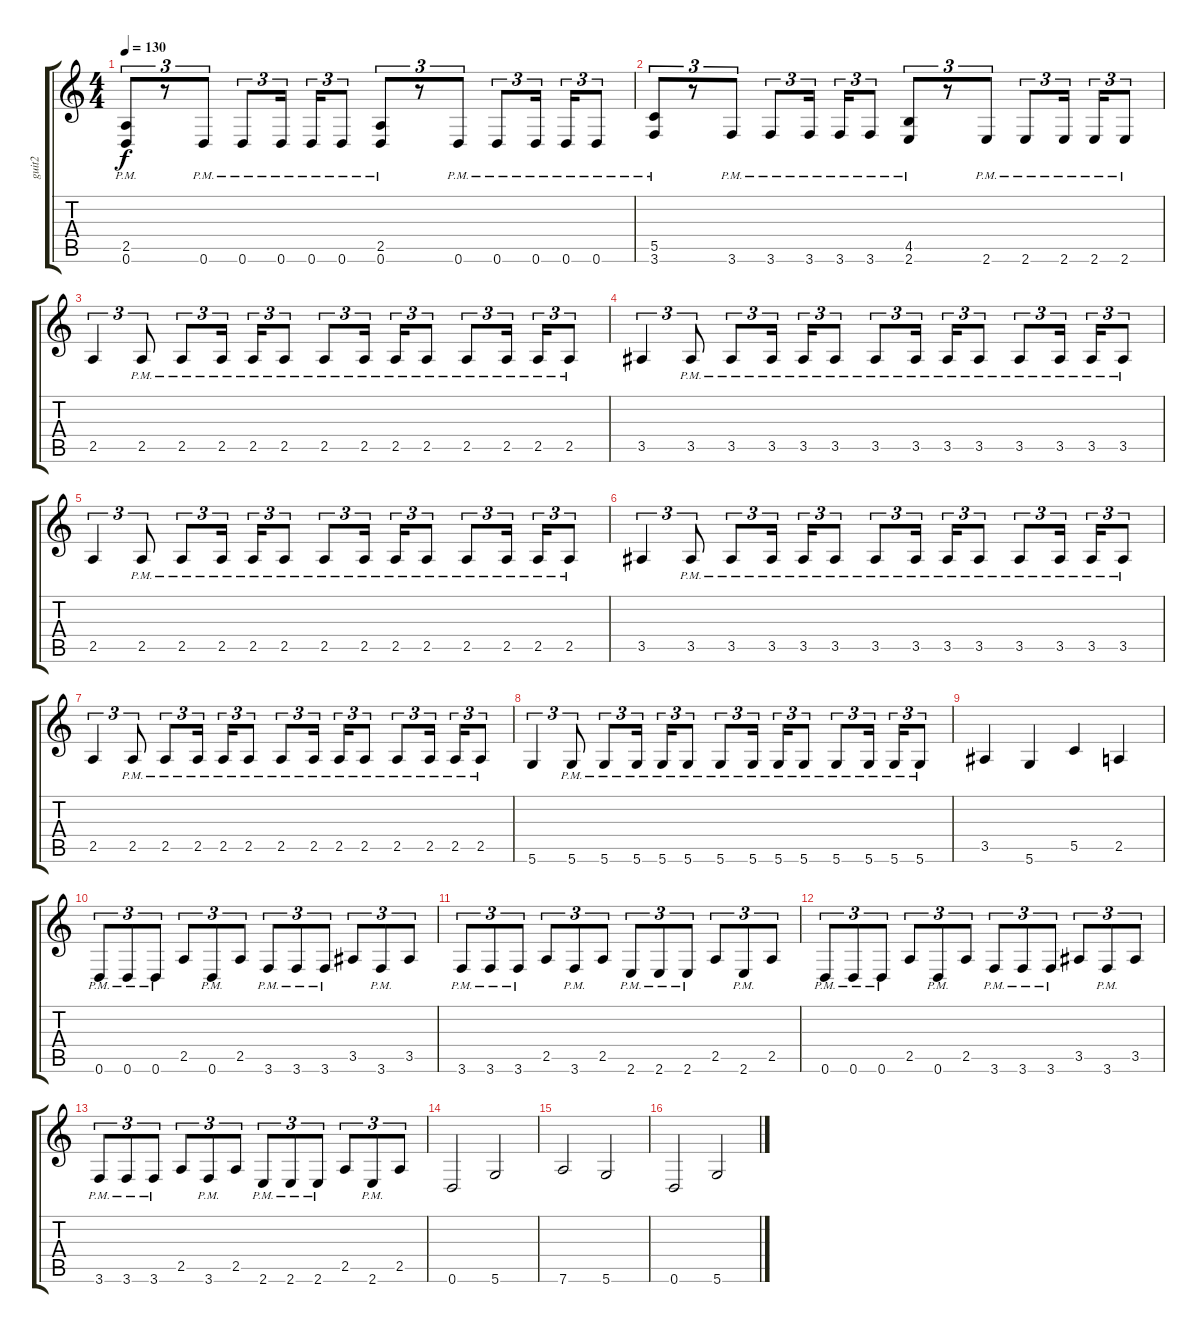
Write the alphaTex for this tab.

\track ("guit2" "guit2") {instrument distortionguitar}
\staff {score tabs}
\tuning (D4 A3 F3 C3 G2 D2) {hide}
\ts (4 4)
\tempo 130
\clef g2
\ks c
(2.5{pm} 0.6{pm}).8{tu (3 2) dy f} r.8{tu (3 2)} 0.6{pm}.8{tu (3 2)} 0.6{pm}.8{tu (3 2)} 0.6{pm}.16{tu (3 2) beam splitsecondary} 0.6{pm}.16{tu (3 2)} 0.6{pm}.8{tu (3 2)} (2.5{pm} 0.6{pm}).8{tu (3 2)} r.8{tu (3 2)} 0.6{pm}.8{tu (3 2)} 0.6{pm}.8{tu (3 2)} 0.6{pm}.16{tu (3 2) beam splitsecondary} 0.6{pm}.16{tu (3 2)} 0.6{pm}.8{tu (3 2)} |
(5.5{pm} 3.6{pm}).8{tu (3 2)} r.8{tu (3 2)} 3.6{pm}.8{tu (3 2)} 3.6{pm}.8{tu (3 2)} 3.6{pm}.16{tu (3 2) beam splitsecondary} 3.6{pm}.16{tu (3 2)} 3.6{pm}.8{tu (3 2)} (4.5{pm} 2.6{pm}).8{tu (3 2)} r.8{tu (3 2)} 2.6{pm}.8{tu (3 2)} 2.6{pm}.8{tu (3 2)} 2.6{pm}.16{tu (3 2) beam splitsecondary} 2.6{pm}.16{tu (3 2)} 2.6{pm}.8{tu (3 2)} |
2.5.4{tu (3 2)} 2.5{pm}.8{tu (3 2)} 2.5{pm}.8{tu (3 2)} 2.5{pm}.16{tu (3 2) beam splitsecondary} 2.5{pm}.16{tu (3 2)} 2.5{pm}.8{tu (3 2)} 2.5{pm}.8{tu (3 2)} 2.5{pm}.16{tu (3 2) beam splitsecondary} 2.5{pm}.16{tu (3 2)} 2.5{pm}.8{tu (3 2)} 2.5{pm}.8{tu (3 2)} 2.5{pm}.16{tu (3 2) beam splitsecondary} 2.5{pm}.16{tu (3 2)} 2.5{pm}.8{tu (3 2)} |
3.5.4{tu (3 2)} 3.5{pm}.8{tu (3 2)} 3.5{pm}.8{tu (3 2)} 3.5{pm}.16{tu (3 2) beam splitsecondary} 3.5{pm}.16{tu (3 2)} 3.5{pm}.8{tu (3 2)} 3.5{pm}.8{tu (3 2)} 3.5{pm}.16{tu (3 2) beam splitsecondary} 3.5{pm}.16{tu (3 2)} 3.5{pm}.8{tu (3 2)} 3.5{pm}.8{tu (3 2)} 3.5{pm}.16{tu (3 2) beam splitsecondary} 3.5{pm}.16{tu (3 2)} 3.5{pm}.8{tu (3 2)} |
2.5.4{tu (3 2)} 2.5{pm}.8{tu (3 2)} 2.5{pm}.8{tu (3 2)} 2.5{pm}.16{tu (3 2) beam splitsecondary} 2.5{pm}.16{tu (3 2)} 2.5{pm}.8{tu (3 2)} 2.5{pm}.8{tu (3 2)} 2.5{pm}.16{tu (3 2) beam splitsecondary} 2.5{pm}.16{tu (3 2)} 2.5{pm}.8{tu (3 2)} 2.5{pm}.8{tu (3 2)} 2.5{pm}.16{tu (3 2) beam splitsecondary} 2.5{pm}.16{tu (3 2)} 2.5{pm}.8{tu (3 2)} |
3.5.4{tu (3 2)} 3.5{pm}.8{tu (3 2)} 3.5{pm}.8{tu (3 2)} 3.5{pm}.16{tu (3 2) beam splitsecondary} 3.5{pm}.16{tu (3 2)} 3.5{pm}.8{tu (3 2)} 3.5{pm}.8{tu (3 2)} 3.5{pm}.16{tu (3 2) beam splitsecondary} 3.5{pm}.16{tu (3 2)} 3.5{pm}.8{tu (3 2)} 3.5{pm}.8{tu (3 2)} 3.5{pm}.16{tu (3 2) beam splitsecondary} 3.5{pm}.16{tu (3 2)} 3.5{pm}.8{tu (3 2)} |
2.5.4{tu (3 2)} 2.5{pm}.8{tu (3 2)} 2.5{pm}.8{tu (3 2)} 2.5{pm}.16{tu (3 2) beam splitsecondary} 2.5{pm}.16{tu (3 2)} 2.5{pm}.8{tu (3 2)} 2.5{pm}.8{tu (3 2)} 2.5{pm}.16{tu (3 2) beam splitsecondary} 2.5{pm}.16{tu (3 2)} 2.5{pm}.8{tu (3 2)} 2.5{pm}.8{tu (3 2)} 2.5{pm}.16{tu (3 2) beam splitsecondary} 2.5{pm}.16{tu (3 2)} 2.5{pm}.8{tu (3 2)} |
5.6.4{tu (3 2)} 5.6{pm}.8{tu (3 2)} 5.6{pm}.8{tu (3 2)} 5.6{pm}.16{tu (3 2) beam splitsecondary} 5.6{pm}.16{tu (3 2)} 5.6{pm}.8{tu (3 2)} 5.6{pm}.8{tu (3 2)} 5.6{pm}.16{tu (3 2) beam splitsecondary} 5.6{pm}.16{tu (3 2)} 5.6{pm}.8{tu (3 2)} 5.6{pm}.8{tu (3 2)} 5.6{pm}.16{tu (3 2) beam splitsecondary} 5.6{pm}.16{tu (3 2)} 5.6{pm}.8{tu (3 2)} |
3.5.4 5.6.4 5.5.4 2.5.4 |
0.6{pm}.8{tu (3 2)} 0.6{pm}.8{tu (3 2)} 0.6{pm}.8{tu (3 2)} 2.5.8{tu (3 2)} 0.6{pm}.8{tu (3 2)} 2.5.8{tu (3 2)} 3.6{pm}.8{tu (3 2)} 3.6{pm}.8{tu (3 2)} 3.6{pm}.8{tu (3 2)} 3.5.8{tu (3 2)} 3.6{pm}.8{tu (3 2)} 3.5.8{tu (3 2)} |
3.6{pm}.8{tu (3 2)} 3.6{pm}.8{tu (3 2)} 3.6{pm}.8{tu (3 2)} 2.5.8{tu (3 2)} 3.6{pm}.8{tu (3 2)} 2.5.8{tu (3 2)} 2.6{pm}.8{tu (3 2)} 2.6{pm}.8{tu (3 2)} 2.6{pm}.8{tu (3 2)} 2.5.8{tu (3 2)} 2.6{pm}.8{tu (3 2)} 2.5.8{tu (3 2)} |
0.6{pm}.8{tu (3 2)} 0.6{pm}.8{tu (3 2)} 0.6{pm}.8{tu (3 2)} 2.5.8{tu (3 2)} 0.6{pm}.8{tu (3 2)} 2.5.8{tu (3 2)} 3.6{pm}.8{tu (3 2)} 3.6{pm}.8{tu (3 2)} 3.6{pm}.8{tu (3 2)} 3.5.8{tu (3 2)} 3.6{pm}.8{tu (3 2)} 3.5.8{tu (3 2)} |
3.6{pm}.8{tu (3 2)} 3.6{pm}.8{tu (3 2)} 3.6{pm}.8{tu (3 2)} 2.5.8{tu (3 2)} 3.6{pm}.8{tu (3 2)} 2.5.8{tu (3 2)} 2.6{pm}.8{tu (3 2)} 2.6{pm}.8{tu (3 2)} 2.6{pm}.8{tu (3 2)} 2.5.8{tu (3 2)} 2.6{pm}.8{tu (3 2)} 2.5.8{tu (3 2)} |
0.6.2 5.6.2 |
7.6.2 5.6.2 |
0.6.2 5.6.2
